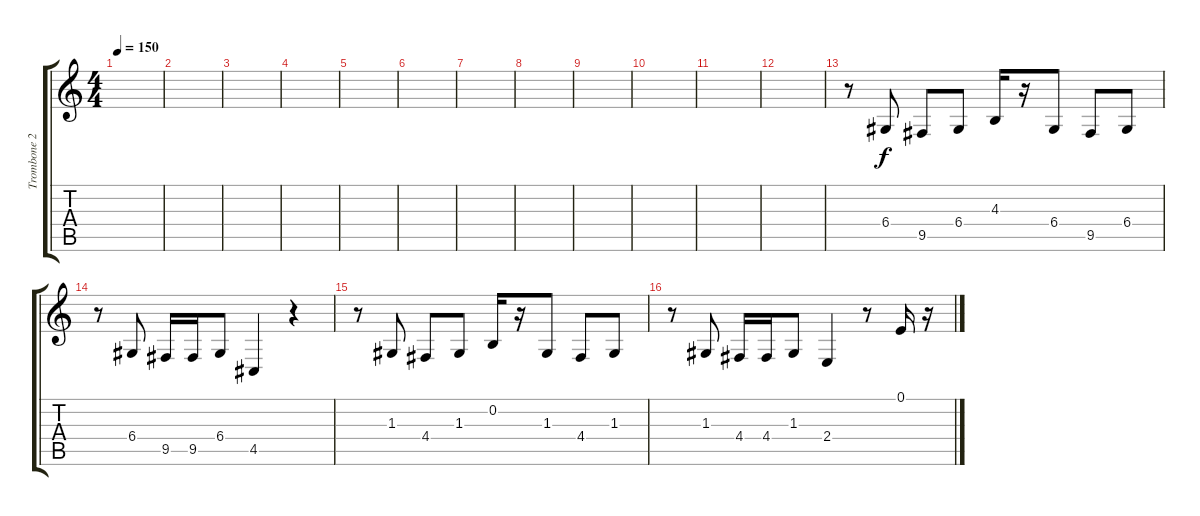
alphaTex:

\track ("Trombone 2" "Trombone 2") {instrument trombone}
\staff {score tabs}
\tuning (E4 B3 G3 D3 A2 E2) {hide}
\ts (4 4)
\tempo 150
\clef g2
\ks c
|
|
|
|
|
|
|
|
|
|
|
|
r.8 6.4.8 9.5.8 6.4.8 4.3.16 r.16 6.4.8 9.5.8 6.4.8 |
r.8 6.4.8 9.5.16 9.5.16 6.4.8 4.5.4 r.4 |
r.8 1.3.8 4.4.8 1.3.8 0.2.16 r.16 1.3.8 4.4.8 1.3.8 |
r.8 1.3.8 4.4.16 4.4.16 1.3.8 2.4.4 r.8 0.1.16 r.16
